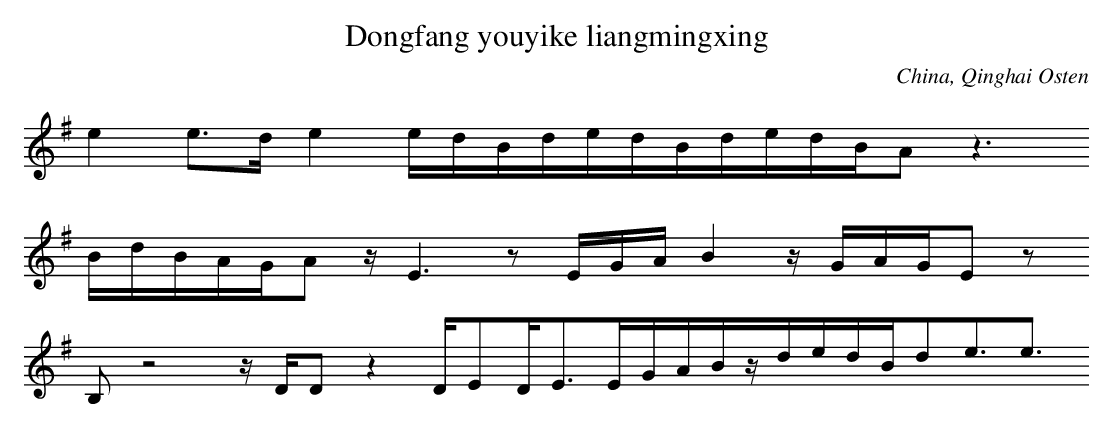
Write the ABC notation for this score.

X:1
T: Dongfang youyike liangmingxing
O: China, Qinghai Osten
M: none
L: 1/16
K: G
e4e3de4edBdedBdedBA2z6
BdBAGA2zE6z2EGAB4zGAGE2z2
B,2z8-zDD2z4DE2DE3EGABzdedBd2e3e3
